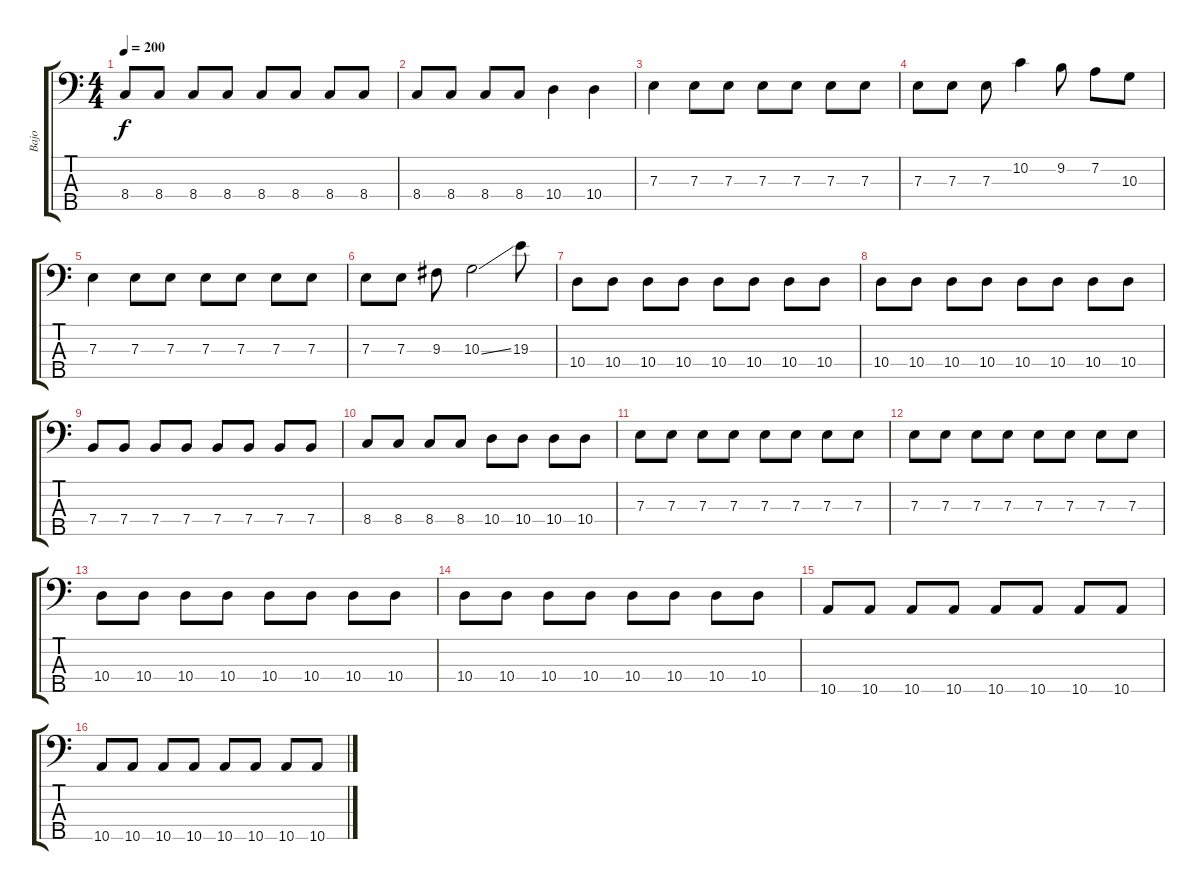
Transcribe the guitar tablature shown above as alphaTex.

\track ("Bajo " "Bajo ") {instrument electricbassfinger}
\staff {score tabs}
\tuning (G2 D2 A1 E1 B0) {hide}
\ts (4 4)
\tempo 200
\clef f4
\ks c
8.4.8{dy f} 8.4.8 8.4.8 8.4.8 8.4.8 8.4.8 8.4.8 8.4.8 |
8.4.8 8.4.8 8.4.8 8.4.8 10.4.4 10.4.4 |
7.3.4 7.3.8 7.3.8 7.3.8 7.3.8 7.3.8 7.3.8 |
7.3.8 7.3.8 7.3.8 10.2.4 9.2.8 7.2.8 10.3.8 |
7.3.4 7.3.8 7.3.8 7.3.8 7.3.8 7.3.8 7.3.8 |
7.3.8 7.3.8 9.3.8 10.3{ss}.2 19.3.8 |
10.4.8 10.4.8 10.4.8 10.4.8 10.4.8 10.4.8 10.4.8 10.4.8 |
10.4.8 10.4.8 10.4.8 10.4.8 10.4.8 10.4.8 10.4.8 10.4.8 |
7.4.8 7.4.8 7.4.8 7.4.8 7.4.8 7.4.8 7.4.8 7.4.8 |
8.4.8 8.4.8 8.4.8 8.4.8 10.4.8 10.4.8 10.4.8 10.4.8 |
7.3.8 7.3.8 7.3.8 7.3.8 7.3.8 7.3.8 7.3.8 7.3.8 |
7.3.8 7.3.8 7.3.8 7.3.8 7.3.8 7.3.8 7.3.8 7.3.8 |
10.4.8 10.4.8 10.4.8 10.4.8 10.4.8 10.4.8 10.4.8 10.4.8 |
10.4.8 10.4.8 10.4.8 10.4.8 10.4.8 10.4.8 10.4.8 10.4.8 |
10.5.8 10.5.8 10.5.8 10.5.8 10.5.8 10.5.8 10.5.8 10.5.8 |
10.5.8 10.5.8 10.5.8 10.5.8 10.5.8 10.5.8 10.5.8 10.5.8
